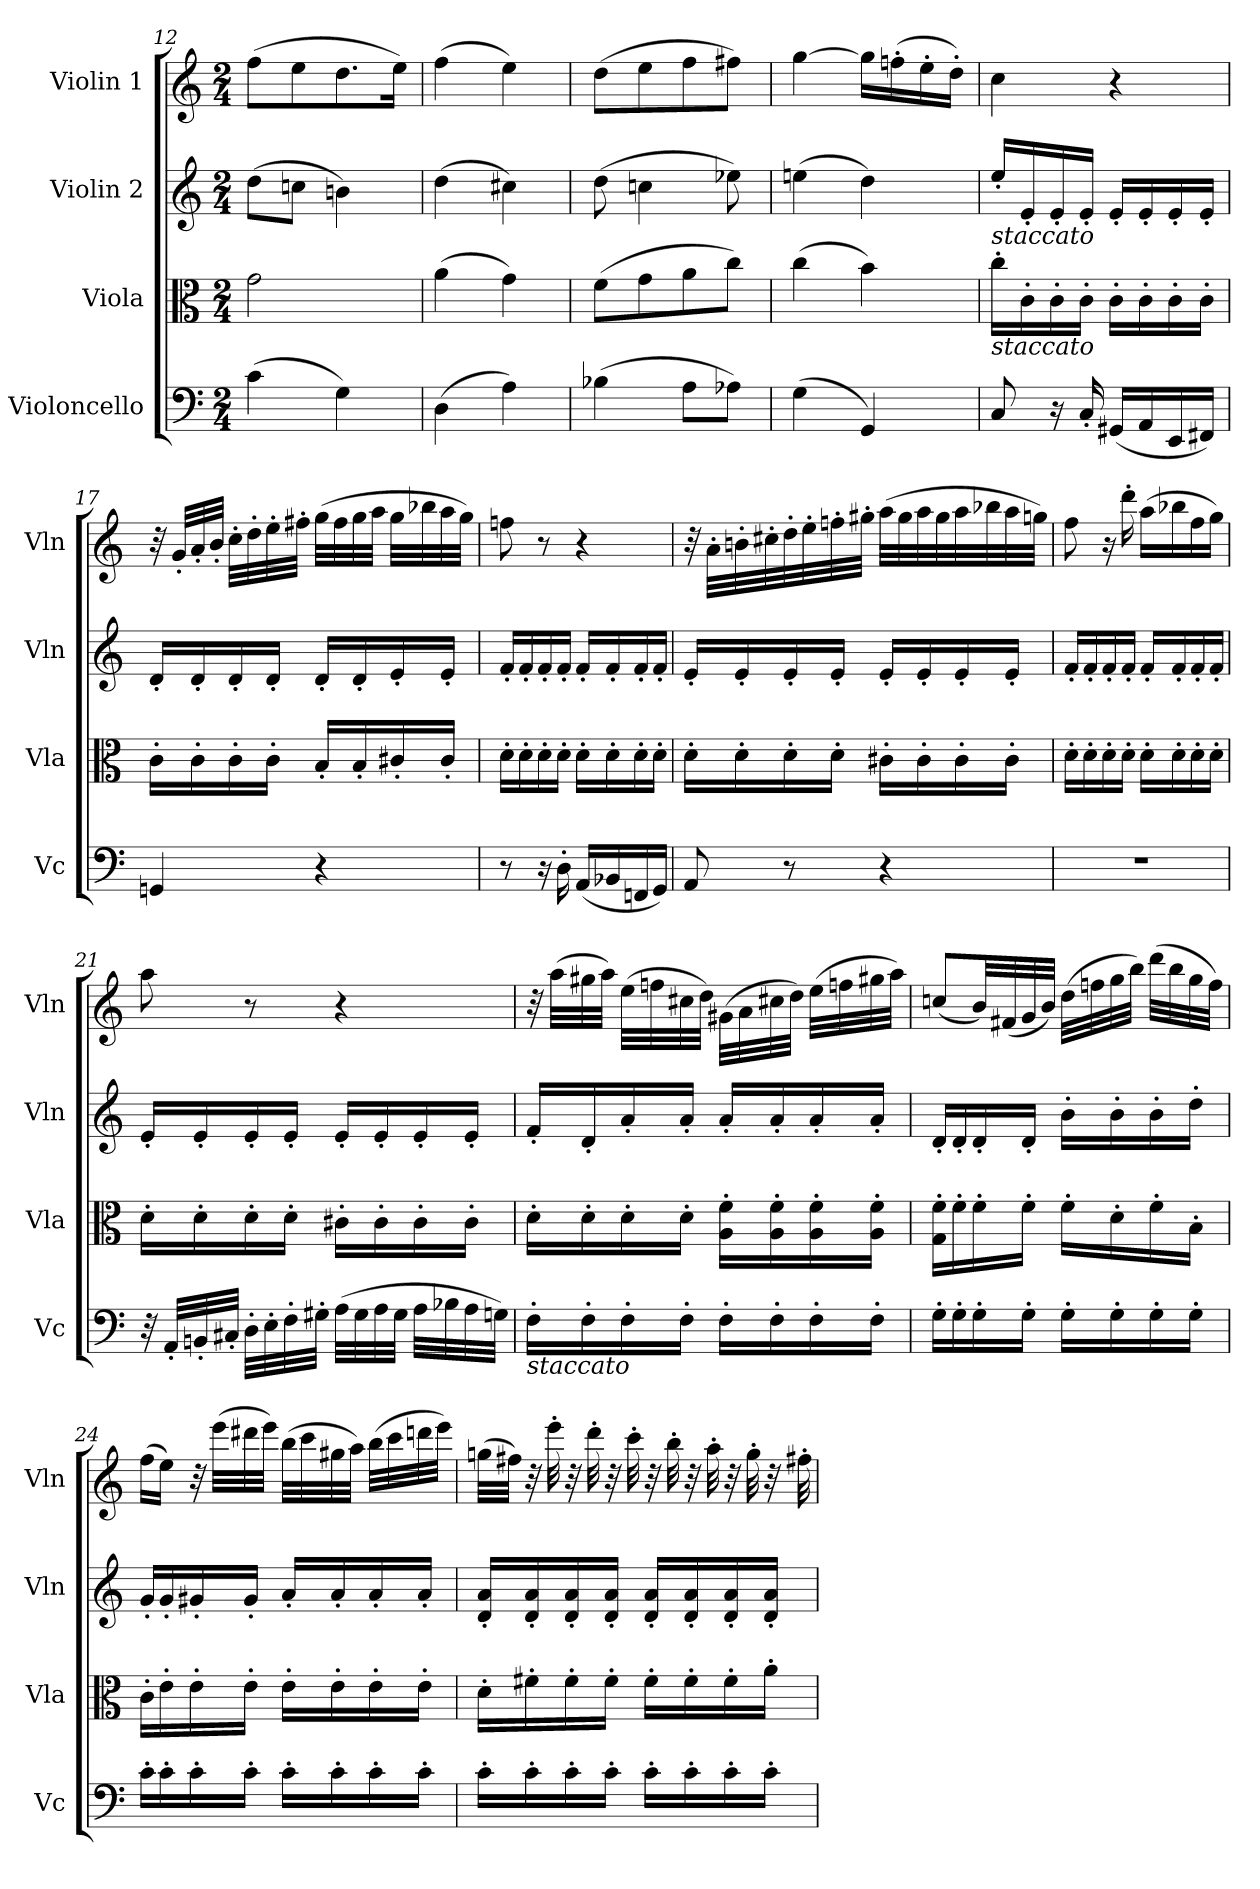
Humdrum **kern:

**kern	**kern	**kern	**kern
*part4	*part3	*part2	*part1
*staff4	*staff3	*staff2	*staff1
*I"Violoncello	*I"Viola	*I"Violin 2	*I"Violin 1
*I'Vc	*I'Vla	*I'Vln	*I'Vln
*clefF4	*clefC3	*clefG2	*clefG2
*k[]	*k[]	*k[]	*k[]
*M2/4	*M2/4	*M2/4	*M2/4
=12	=12	=12	=12
(4c\	2g\	(8dd\L	(8ff\L
.	.	8ccn\J	8ee\
4G\)	.	4bn\)	8.dd\
.	.	.	16ee\Jk)
=13	=13	=13	=13
(4D\	(4a\	(4dd\	(4ff\
4A\)	4g\)	4cc#X\)	4ee\)
=14	=14	=14	=14
(4B-X\	(8f\L	(8dd\	(8dd\L
.	8g\	4ccn\	8ee\
8A\L	8a\	.	8ff\
8A-X\J)	8cc\J)	8ee-X\)	8ff#X\J)
!!LO:LB:g=z
=15	=15	=15	=15
(4G\	(4cc\	(4een\	[4gg\
4GG/)	4b\)	4dd\)	16gg\LL]
.	.	.	(16ffn'\
.	.	.	16ee'\
.	.	.	16dd'\JJ)
=16	=16	=16	=16
!	!	!LO:TX:b:i:t=staccato	!
!	!LO:TX:b:i:t=staccato	!	!
8C/	16cc'\LL	16ee'/LL	4cc\
.	16c'\	16e'/	.
16r	16c'\	16e'/	.
16C'/	16c'\JJ	16e'/JJ	.
(16GG#X/LL	16c'\LL	16e'/LL	4r
16AA/	16c'\	16e'/	.
16EE/	16c'\	16e'/	.
16FF#X/JJ)	16c'\JJ	16e'/JJ	.
=17	=17	=17	=17
4GGn/	16c'\LL	16d'/LL	32r
.	.	.	32g'/LLL
.	16c'\	16d'/	32a'/
.	.	.	32b'/JJJ
.	16c'\	16d'/	32cc'\LLL
.	.	.	32dd'\
.	16c'\JJ	16d'/JJ	32ee'\
.	.	.	32ff#X'\JJJ
4r	16B'/LL	16d'/LL	(32gg\LLL
.	.	.	32ff#\
.	16B'/	16d'/	32gg\
.	.	.	32aa\JJJ
.	16c#X'/	16e'/	32gg\LLL
.	.	.	32bb-X\
.	16c#'/JJ	16e'/JJ	32aa\
.	.	.	32gg\JJJ)
=18	=18	=18	=18
8r	16d'\LL	16f'/LL	8ffn\
.	16d'\	16f'/	.
16r	16d'\	16f'/	8r
16D'\	16d'\JJ	16f'/JJ	.
(16AA/LL	16d'\LL	16f'/LL	4r
16BB-X/	16d'\	16f'/	.
16FFn/	16d'\	16f'/	.
16GG/JJ)	16d'\JJ	16f'/JJ	.
!!LO:LB:g=z
=19	=19	=19	=19
8AA/	16d'\LL	16e'/LL	32r
.	.	.	32a'\LLL
.	16d'\	16e'/	32bn'\
.	.	.	32cc#X'\
8r	16d'\	16e'/	32dd'\
.	.	.	32ee'\
.	16d'\JJ	16e'/JJ	32ffn'\
.	.	.	32gg#X'\JJJ
4r	16c#X'\LL	16e'/LL	(32aa\LLL
.	.	.	32gg#\
.	16c#'\	16e'/	32aa\
.	.	.	32gg#\
.	16c#'\	16e'/	32aa\
.	.	.	32bb-X\
.	16c#'\JJ	16e'/JJ	32aa\
.	.	.	32ggn\JJJ)
=20	=20	=20	=20
2r	16d'\LL	16f'/LL	8ff\
.	16d'\	16f'/	.
.	16d'\	16f'/	16r
.	16d'\JJ	16f'/JJ	16ddd'\
.	16d'\LL	16f'/LL	(16aa\LL
.	16d'\	16f'/	16bb-X\
.	16d'\	16f'/	16ff\
.	16d'\JJ	16f'/JJ	16gg\JJ)
=21	=21	=21	=21
32r	16d'\LL	16e'/LL	8aa\
32AA'/LLL	.	.	.
32BBn'/	16d'\	16e'/	.
32C#X'/JJJ	.	.	.
32D'\LLL	16d'\	16e'/	8r
32E'\	.	.	.
32F'\	16d'\JJ	16e'/JJ	.
32G#X'\JJJ	.	.	.
(32A\LLL	16c#X'\LL	16e'/LL	4r
32G#\	.	.	.
32A\	16c#'\	16e'/	.
32G#\JJJ	.	.	.
32A\LLL	16c#'\	16e'/	.
32B-X\	.	.	.
32A\	16c#'\JJ	16e'/JJ	.
32Gn\JJJ)	.	.	.
!!LO:PB:g=z
=22	=22	=22	=22
!LO:TX:b:i:t=staccato	!	!	!
16F'\LL	16d'\LL	16f'/LL	32r
.	.	.	(32aa\LLL
16F'\	16d'\	16d'/	32gg#X\
.	.	.	32aa\JJJ)
16F'\	16d'\	16a'/	(32ee\LLL
.	.	.	32ffn\
16F'\JJ	16d'\JJ	16a'/JJ	32cc#X\
.	.	.	32dd\JJJ)
16F'\LL	16A\' 16f\'LL	16a'/LL	(32g#X\LLL
.	.	.	32a\
16F'\	16A\' 16f\'	16a'/	32cc#X\
.	.	.	32dd\JJJ)
16F'\	16A\' 16f\'	16a'/	(32ee\LLL
.	.	.	32ffn\
16F'\JJ	16A\' 16f\'JJ	16a'/JJ	32gg#X\
.	.	.	32aa\JJJ)
=23	=23	=23	=23
16G'\LL	16G\' 16f\'LL	16d'/LL	(8ccn/L
16G'\	16f'\	16d'/	.
16G'\	16f'\	16d'/	32b/LL)
.	.	.	(32f#X/
16G'\JJ	16f'\JJ	16d'/JJ	32g/
.	.	.	32b/JJJ)
16G'\LL	16f'\LL	16b'\LL	(32dd\LLL
.	.	.	32ffn\
16G'\	16d'\	16b'\	32gg\
.	.	.	32bb\JJJ)
16G'\	16f'\	16b'\	(32ddd\LLL
.	.	.	32bb\
16G'\JJ	16B'\JJ	16dd'\JJ	32gg\
.	.	.	32ff\JJJ)
!!LO:LB:g=z
=24	=24	=24	=24
16c'\LL	16c'\LL	16g'/LL	(16ff\LL
16c'\	16e'\	16g'/	16ee\JJ)
16c'\	16e'\	16g#X'/	32r
.	.	.	(32eee\LLL
16c'\JJ	16e'\JJ	16g#'/JJ	32ddd#X\
.	.	.	32eee\JJJ)
16c'\LL	16e'\LL	16a'/LL	(32bb\LLL
.	.	.	32ccc\
16c'\	16e'\	16a'/	32gg#X\
.	.	.	32aa\JJJ)
16c'\	16e'\	16a'/	(32bb\LLL
.	.	.	32ccc\
16c'\JJ	16e'\JJ	16a'/JJ	32dddn\
.	.	.	32eee\JJJ)
!!LO:LB:g=z
=25	=25	=25	=25
16c'\LL	16d'\LL	16d/' 16a/'LL	(32ggn\LLL
.	.	.	32ff#X\JJJ)
16c'\	16f#X'\	16d/' 16a/'	32r
.	.	.	32eee'\
16c'\	16f#'\	16d/' 16a/'	32r
.	.	.	32ddd'\
16c'\JJ	16f#'\JJ	16d/' 16a/'JJ	32r
.	.	.	32ccc'\
16c'\LL	16f#'\LL	16d/' 16a/'LL	32r
.	.	.	32bb'\
16c'\	16f#'\	16d/' 16a/'	32r
.	.	.	32aa'\
16c'\	16f#'\	16d/' 16a/'	32r
.	.	.	32gg'\
16c'\JJ	16a'\JJ	16d/' 16a/'JJ	32r
.	.	.	32ff#X'\
=	=	=	=
*-	*-	*-	*-
